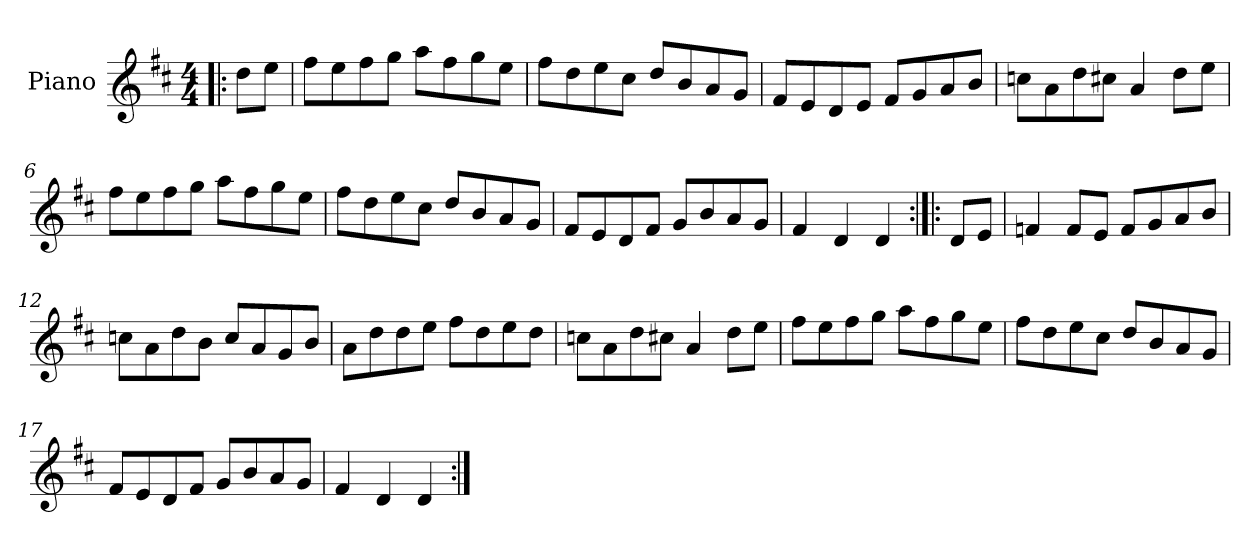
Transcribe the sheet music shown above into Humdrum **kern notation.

**kern
*part1
*staff1
*I"Piano
*I'Pno
*clefG2
*k[f#c#]
*D:
*M4/4
=1!|:
8dd\L
8ee\J
=2
8ff#\L
8ee\
8ff#\
8gg\J
8aa\L
8ff#\
8gg\
8ee\J
=3
8ff#\L
8dd\
8ee\
8cc#\J
8dd/L
8b/
8a/
8g/J
=4
8f#/L
8e/
8d/
8e/J
8f#/L
8g/
8a/
8b/J
!!LO:LB:g=z
=5
8ccn\L
8a\
8dd\
8cc#X\J
4a/
8dd\L
8ee\J
=6
8ff#\L
8ee\
8ff#\
8gg\J
8aa\L
8ff#\
8gg\
8ee\J
=7
8ff#\L
8dd\
8ee\
8cc#\J
8dd/L
8b/
8a/
8g/J
=8
8f#/L
8e/
8d/
8f#/J
8g/L
8b/
8a/
8g/J
=9
4f#/
4d/
4d/
!!LO:LB:g=z
=10:|!|:
8d/L
8e/J
=11
4fn/
8f/L
8e/J
8f/L
8g/
8a/
8b/J
=12
8ccn\L
8a\
8dd\
8b\J
8cc/L
8a/
8g/
8b/J
=13
8a\L
8dd\
8dd\
8ee\J
8ff#\L
8dd\
8ee\
8dd\J
=14
8ccn\L
8a\
8dd\
8cc#X\J
4a/
8dd\L
8ee\J
!!LO:LB:g=z
=15
8ff#\L
8ee\
8ff#\
8gg\J
8aa\L
8ff#\
8gg\
8ee\J
=16
8ff#\L
8dd\
8ee\
8cc#\J
8dd/L
8b/
8a/
8g/J
=17
8f#/L
8e/
8d/
8f#/J
8g/L
8b/
8a/
8g/J
=18
4f#/
4d/
4d/
=:|!
*-
